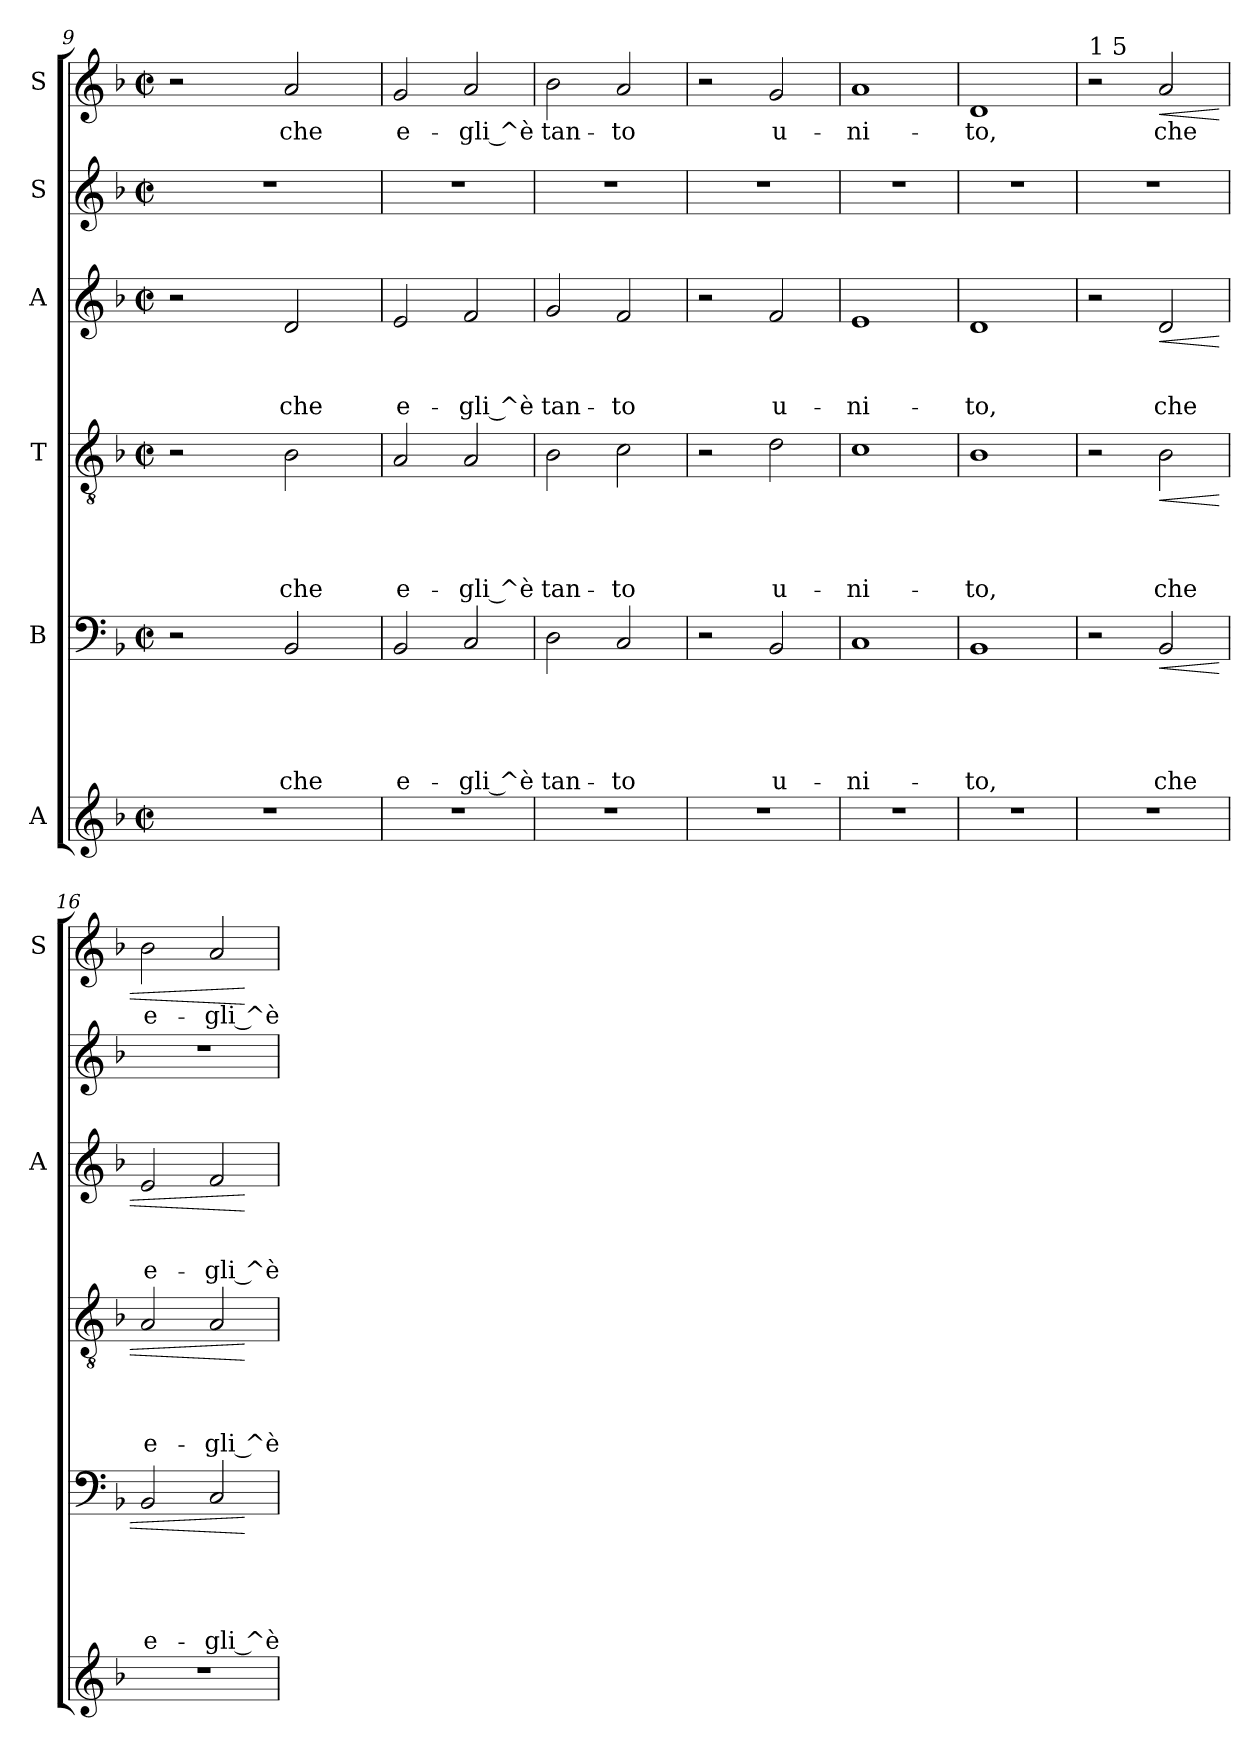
**kern	**kern	**text	**text	**text	**text	**text	**dynam	**kern	**text	**text	**text	**text	**dynam	**kern	**text	**text	**text	**dynam	**kern	**kern	**text	**dynam
*part6	*part5	*part5	*part5	*part5	*part5	*part5	*part5	*part4	*part4	*part4	*part4	*part4	*part4	*part3	*part3	*part3	*part3	*part3	*part2	*part1	*part1	*part1
*staff6	*staff5	*staff5	*staff5	*staff5	*staff5	*staff5	*staff5	*staff4	*staff4	*staff4	*staff4	*staff4	*staff4	*staff3	*staff3	*staff3	*staff3	*staff3	*staff2	*staff1	*staff1	*staff1
*I"A	*I"B	*	*	*	*	*	*	*I"T	*	*	*	*	*	*I"A	*	*	*	*	*I"S	*I"S	*	*
*	*	*	*	*	*	*	*	*	*	*	*	*	*	*I'A	*	*	*	*	*	*I'S	*	*
*clefG2	*clefF4	*	*	*	*	*	*	*clefGv2	*	*	*	*	*	*clefG2	*	*	*	*	*clefG2	*clefG2	*	*
*k[b-]	*k[b-]	*	*	*	*	*	*	*k[b-]	*	*	*	*	*	*k[b-]	*	*	*	*	*k[b-]	*k[b-]	*	*
*F:	*F:	*	*	*	*	*	*	*F:	*	*	*	*	*	*F:	*	*	*	*	*F:	*F:	*	*
*M2/2	*M2/2	*	*	*	*	*	*	*M2/2	*	*	*	*	*	*M2/2	*	*	*	*	*M2/2	*M2/2	*	*
*met(c|)	*met(c|)	*	*	*	*	*	*	*met(c|)	*	*	*	*	*	*met(c|)	*	*	*	*	*met(c|)	*met(c|)	*	*
=9	=9	=9	=9	=9	=9	=9	=9	=9	=9	=9	=9	=9	=9	=9	=9	=9	=9	=9	=9	=9	=9	=9
*	*^	*	*	*	*	*	*	*^	*	*	*	*	*	*^	*	*	*	*	*	*	*	*
1r	2r	4ryy	.	.	.	.	.	.	2r	4.ryy	.	.	.	.	.	2r	4ryy	.	.	.	.	1r	2r	.	.
.	.	8ryy	.	.	.	.	.	.	.	.	.	.	.	.	.	.	8ryy	.	.	.	.	.	.	.	.
.	.	32ryy	.	.	.	.	.	.	.	2ryy	.	.	.	.	.	.	32ryy	.	.	.	.	.	.	.	.
.	.	2ryy	.	.	.	.	.	.	.	.	.	.	.	.	.	.	2ryy	.	.	.	.	.	.	.	.
!	!	!	!	!	!	!	!LO:LY:b	!	!	!	!	!	!	!LO:LY:b	!	!	!	!	!	!LO:LY:b	!	!	!	!LO:LY:b	!
.	2BB-/	.	.	.	.	.	che	.	2B-\	.	.	.	.	che	.	2d/	.	.	.	che	.	.	2a/	che	.
.	.	.	.	.	.	.	.	.	.	8ryy	.	.	.	.	.	.	.	.	.	.	.	.	.	.	.
.	.	16.ryy	.	.	.	.	.	.	.	.	.	.	.	.	.	.	16.ryy	.	.	.	.	.	.	.	.
=10	=10	=10	=10	=10	=10	=10	=10	=10	=10	=10	=10	=10	=10	=10	=10	=10	=10	=10	=10	=10	=10	=10	=10	=10	=10
!	!	!	!	!	!	!	!LO:LY:b	!	!	!	!	!	!	!LO:LY:b	!	!	!	!	!	!LO:LY:b	!	!	!	!LO:LY:b	!
*	*v	*v	*	*	*	*	*	*	*	*	*	*	*	*	*	*v	*v	*	*	*	*	*	*	*	*
*	*	*	*	*	*	*	*	*v	*v	*	*	*	*	*	*	*	*	*	*	*	*	*	*
1r	2BB-/	.	.	.	.	e-	.	2A/	.	.	.	e-	.	2e/	.	.	e-	.	1r	2g/	e-	.
!	!	!	!	!	!	!LO:LY:b	!	!	!	!	!	!LO:LY:b	!	!	!	!	!LO:LY:b	!	!	!	!LO:LY:b	!
.	2C/	.	.	.	.	-gli ^è	.	2A/	.	.	.	-gli ^è	.	2f/	.	.	-gli ^è	.	.	2a/	-gli ^è	.
=11	=11	=11	=11	=11	=11	=11	=11	=11	=11	=11	=11	=11	=11	=11	=11	=11	=11	=11	=11	=11	=11	=11
!	!	!	!	!	!	!LO:LY:b	!	!	!	!	!	!LO:LY:b	!	!	!	!	!LO:LY:b	!	!	!	!LO:LY:b	!
1r	2D\	.	.	.	.	tan-	.	2B-\	.	.	.	tan-	.	2g/	.	.	tan-	.	1r	2b-\	tan-	.
!	!	!	!	!	!	!LO:LY:b	!	!	!	!	!	!LO:LY:b	!	!	!	!	!LO:LY:b	!	!	!	!LO:LY:b	!
.	2C/	.	.	.	.	-to	.	2c\	.	.	.	-to	.	2f/	.	.	-to	.	.	2a/	-to	.
=12	=12	=12	=12	=12	=12	=12	=12	=12	=12	=12	=12	=12	=12	=12	=12	=12	=12	=12	=12	=12	=12	=12
1r	2r	.	.	.	.	.	.	2r	.	.	.	.	.	2r	.	.	.	.	1r	2r	.	.
!	!	!	!	!	!	!LO:LY:b	!	!	!	!	!	!LO:LY:b	!	!	!	!	!LO:LY:b	!	!	!	!LO:LY:b	!
.	2BB-/	.	.	.	.	u-	.	2d\	.	.	.	u-	.	2f/	.	.	u-	.	.	2g/	u-	.
=13	=13	=13	=13	=13	=13	=13	=13	=13	=13	=13	=13	=13	=13	=13	=13	=13	=13	=13	=13	=13	=13	=13
!	!	!	!	!	!	!LO:LY:b	!	!	!	!	!	!LO:LY:b	!	!	!	!	!LO:LY:b	!	!	!	!LO:LY:b	!
1r	1C	.	.	.	.	-ni-	.	1c	.	.	.	-ni-	.	1e	.	.	-ni-	.	1r	1a	-ni-	.
=14	=14	=14	=14	=14	=14	=14	=14	=14	=14	=14	=14	=14	=14	=14	=14	=14	=14	=14	=14	=14	=14	=14
!	!	!	!	!	!	!LO:LY:b	!	!	!	!	!	!LO:LY:b	!	!	!	!	!LO:LY:b	!	!	!	!LO:LY:b	!
1r	1BB-	.	.	.	.	-to,	.	1B-	.	.	.	-to,	.	1d	.	.	-to,	.	1r	1d	-to,	.
!!LO:LB:g=z
=15	=15	=15	=15	=15	=15	=15	=15	=15	=15	=15	=15	=15	=15	=15	=15	=15	=15	=15	=15	=15	=15	=15
!	!	!	!	!	!	!	!	!	!	!	!	!	!	!	!	!	!	!	!	!LO:TX:a:t=1 5	!	!
1r	2r	.	.	.	.	.	.	2r	.	.	.	.	.	2r	.	.	.	.	1r	2r	.	.
!	!	!	!	!	!	!LO:LY:b	!LO:HP:b	!	!	!	!	!LO:LY:b	!LO:HP:b	!	!	!	!LO:LY:b	!LO:HP:b	!	!	!LO:LY:b	!LO:HP:b
.	2BB-/	.	.	.	.	che	<	2B-\	.	.	.	che	<	2d/	.	.	che	<	.	2a/	che	<
=16	=16	=16	=16	=16	=16	=16	=16	=16	=16	=16	=16	=16	=16	=16	=16	=16	=16	=16	=16	=16	=16	=16
!	!	!	!	!	!	!LO:LY:b	!	!	!	!	!	!LO:LY:b	!	!	!	!	!LO:LY:b	!	!	!	!LO:LY:b	!
1r	2BB-/	.	.	.	.	e-	.	2A/	.	.	.	e-	.	2e/	.	.	e-	.	1r	2b-\	e-	.
!	!	!	!	!	!	!LO:LY:b	!	!	!	!	!	!LO:LY:b	!	!	!	!	!LO:LY:b	!	!	!	!LO:LY:b	!
.	2C/	.	.	.	.	-gli ^è	.	2A/	.	.	.	-gli ^è	.	2f/	.	.	-gli ^è	.	.	2a/	-gli ^è	.
.	.	.	.	.	.	.	[	.	.	.	.	.	[	.	.	.	.	[	.	.	.	[
=	=	=	=	=	=	=	=	=	=	=	=	=	=	=	=	=	=	=	=	=	=	=
*-	*-	*-	*-	*-	*-	*-	*-	*-	*-	*-	*-	*-	*-	*-	*-	*-	*-	*-	*-	*-	*-	*-
